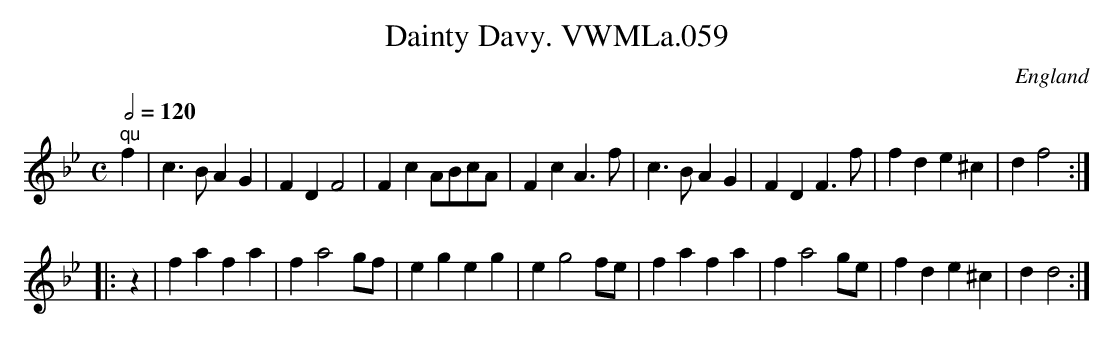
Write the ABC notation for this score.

X:1
T:Dainty Davy. VWMLa.059
O:England
M:C
L:1/4
Q:2/4=120
K:Bb major
"^qu"f|c>BAG|FDF2|FcA/B/c/A/|FcA>f|\
c>BAG|FDF>f|fde^c|df2:|
|:z|fafa|fa2g/f/|egeg|eg2f/e/|\
fafa|fa2g/e/|fde^c|dd2:|
